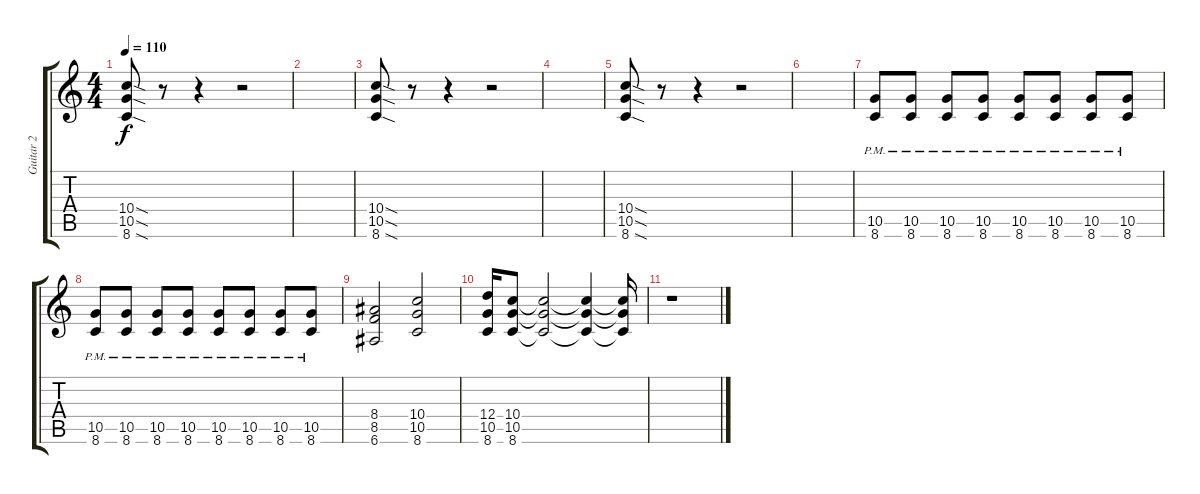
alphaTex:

\track ("Guitar 2" "Guitar 2") {instrument distortionguitar}
\staff {score tabs}
\tuning (E4 B3 G3 D3 A2 E2) {hide}
\ts (4 4)
\tempo 110
\clef g2
\ks c
(10.4{sod} 10.5{sod} 8.6{sod}).8{dy f} r.8 r.4 r.2 |
|
(10.4{sod} 10.5{sod} 8.6{sod}).8 r.8 r.4 r.2 |
|
(10.4{sod} 10.5{sod} 8.6{sod}).8 r.8 r.4 r.2 |
|
(10.5{pm} 8.6{pm}).8 (10.5{pm} 8.6{pm}).8 (10.5{pm} 8.6{pm}).8 (10.5{pm} 8.6{pm}).8 (10.5{pm} 8.6{pm}).8 (10.5{pm} 8.6{pm}).8 (10.5{pm} 8.6{pm}).8 (10.5{pm} 8.6{pm}).8 |
(10.5{pm} 8.6{pm}).8 (10.5{pm} 8.6{pm}).8 (10.5{pm} 8.6{pm}).8 (10.5{pm} 8.6{pm}).8 (10.5{pm} 8.6{pm}).8 (10.5{pm} 8.6{pm}).8 (10.5{pm} 8.6{pm}).8 (10.5{pm} 8.6{pm}).8 |
(8.4 8.5 6.6).2 (10.4 10.5 8.6).2 |
(12.4 10.5 8.6).16 (10.4 10.5 8.6).8 (10.4{t} 10.5{t} 8.6{t}).2 (10.4{t} 10.5{t} 8.6{t}).4 (10.4{t} 10.5{t} 8.6{t}).16 |
r.1
